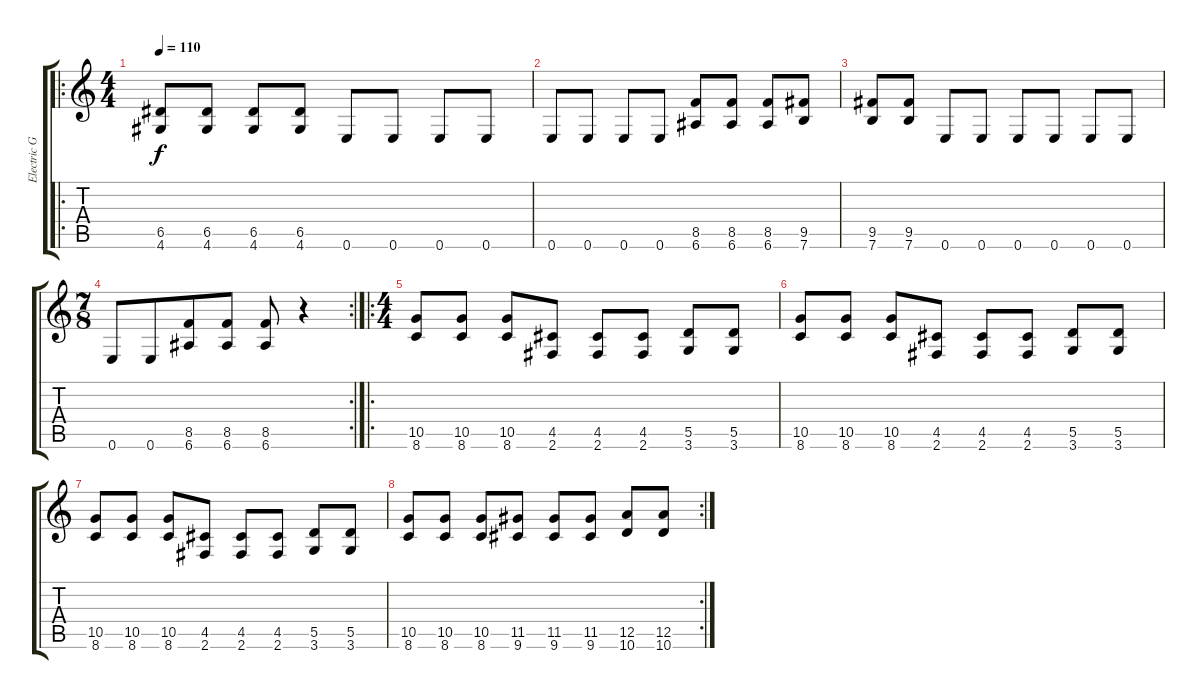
\track ("Electric Guitar" "Electric G") {instrument overdrivenguitar}
\staff {score tabs}
\tuning (E4 B3 G3 D3 A2 E2) {hide}
\ro
\ts (4 4)
\tempo 110
\clef g2
\ks c
(6.5 4.6).8{dy f} (6.5 4.6).8 (6.5 4.6).8 (6.5 4.6).8 0.6.8 0.6.8 0.6.8 0.6.8 |
0.6.8 0.6.8 0.6.8 0.6.8 (8.5 6.6).8 (8.5 6.6).8 (8.5 6.6).8 (9.5 7.6).8 |
(9.5 7.6).8 (9.5 7.6).8 0.6.8 0.6.8 0.6.8 0.6.8 0.6.8 0.6.8 |
\rc 2
\ts (7 8)
0.6.8 0.6.8 (8.5 6.6).8 (8.5 6.6).8 (8.5 6.6).8 r.4 |
\ro
\ts (4 4)
(10.5 8.6).8 (10.5 8.6).8 (10.5 8.6).8 (4.5 2.6).8 (4.5 2.6).8 (4.5 2.6).8 (5.5 3.6).8 (5.5 3.6).8 |
(10.5 8.6).8 (10.5 8.6).8 (10.5 8.6).8 (4.5 2.6).8 (4.5 2.6).8 (4.5 2.6).8 (5.5 3.6).8 (5.5 3.6).8 |
(10.5 8.6).8 (10.5 8.6).8 (10.5 8.6).8 (4.5 2.6).8 (4.5 2.6).8 (4.5 2.6).8 (5.5 3.6).8 (5.5 3.6).8 |
\rc 2
(10.5 8.6).8 (10.5 8.6).8 (10.5 8.6).8 (11.5 9.6).8 (11.5 9.6).8 (11.5 9.6).8 (12.5 10.6).8 (12.5 10.6).8
